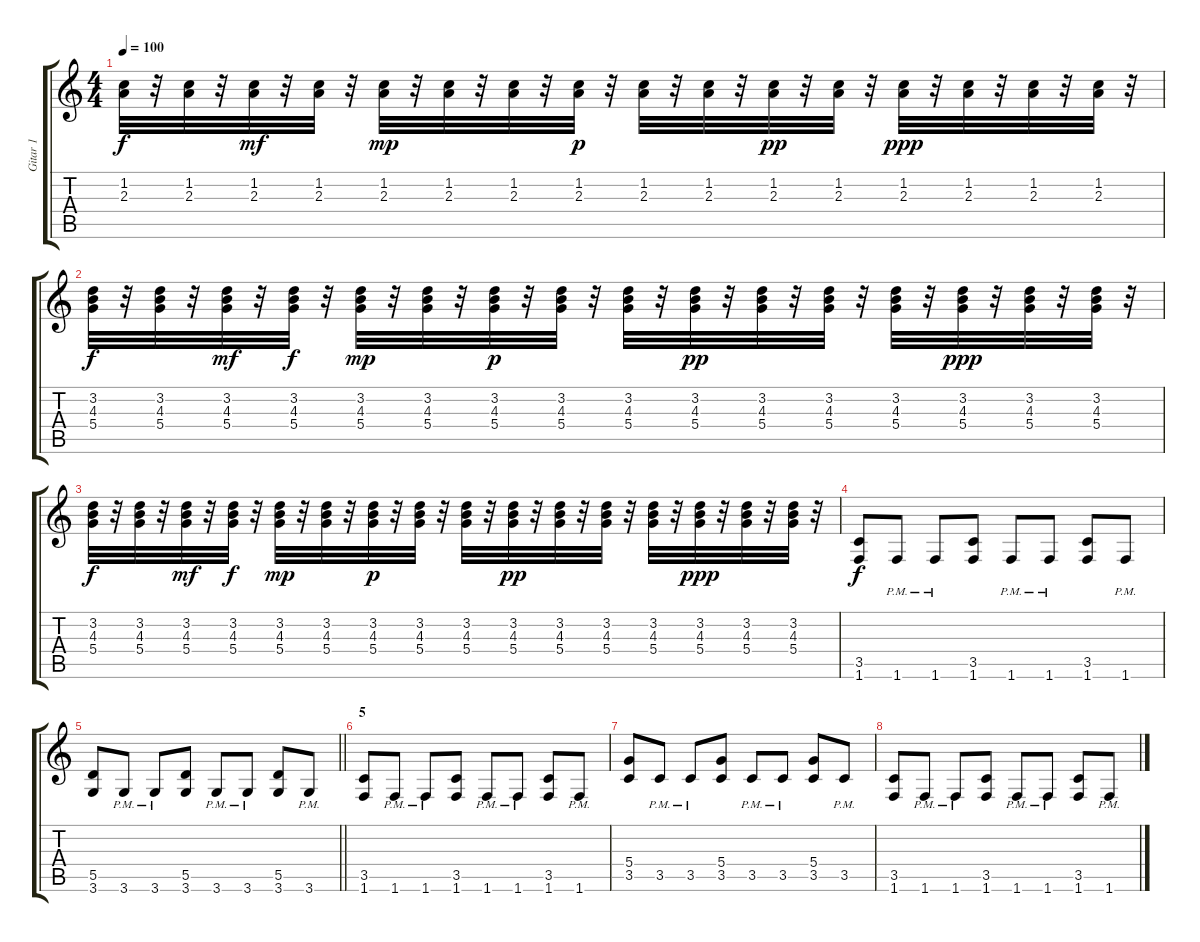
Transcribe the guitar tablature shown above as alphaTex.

\track ("Gitar 1" "Gitar 1") {instrument overdrivenguitar}
\staff {score tabs}
\tuning (E4 B3 G3 D3 A2 E2) {hide}
\ts (4 4)
\tempo 100
\clef g2
\ks c
(1.2 2.3).32{dy f} r.32 (1.2 2.3).32 r.32 (1.2 2.3).32{dy mf} r.32 (1.2 2.3).32 r.32 (1.2 2.3).32{dy mp} r.32 (1.2 2.3).32 r.32 (1.2 2.3).32 r.32 (1.2 2.3).32{dy p} r.32 (1.2 2.3).32 r.32 (1.2 2.3).32 r.32 (1.2 2.3).32{dy pp} r.32 (1.2 2.3).32 r.32 (1.2 2.3).32{dy ppp} r.32 (1.2 2.3).32 r.32 (1.2 2.3).32 r.32 (1.2 2.3).32 r.32 |
(3.2 4.3 5.4).32{dy f} r.32 (3.2 4.3 5.4).32 r.32 (3.2 4.3 5.4).32{dy mf} r.32 (3.2 4.3 5.4).32{dy f} r.32 (3.2 4.3 5.4).32{dy mp} r.32 (3.2 4.3 5.4).32 r.32 (3.2 4.3 5.4).32{dy p} r.32 (3.2 4.3 5.4).32 r.32 (3.2 4.3 5.4).32 r.32 (3.2 4.3 5.4).32{dy pp} r.32 (3.2 4.3 5.4).32 r.32 (3.2 4.3 5.4).32 r.32 (3.2 4.3 5.4).32 r.32 (3.2 4.3 5.4).32{dy ppp} r.32 (3.2 4.3 5.4).32 r.32 (3.2 4.3 5.4).32 r.32 |
(3.2 4.3 5.4).32{dy f} r.32 (3.2 4.3 5.4).32 r.32 (3.2 4.3 5.4).32{dy mf} r.32 (3.2 4.3 5.4).32{dy f} r.32 (3.2 4.3 5.4).32{dy mp} r.32 (3.2 4.3 5.4).32 r.32 (3.2 4.3 5.4).32{dy p} r.32 (3.2 4.3 5.4).32 r.32 (3.2 4.3 5.4).32 r.32 (3.2 4.3 5.4).32{dy pp} r.32 (3.2 4.3 5.4).32 r.32 (3.2 4.3 5.4).32 r.32 (3.2 4.3 5.4).32 r.32 (3.2 4.3 5.4).32{dy ppp} r.32 (3.2 4.3 5.4).32 r.32 (3.2 4.3 5.4).32 r.32 |
(3.5 1.6).8{dy f} 1.6{pm}.8 1.6{pm}.8 (3.5 1.6).8 1.6{pm}.8 1.6{pm}.8 (3.5 1.6).8 1.6{pm}.8 |
\barLineRight lightlight
(5.5 3.6).8 3.6{pm}.8 3.6{pm}.8 (5.5 3.6).8 3.6{pm}.8 3.6{pm}.8 (5.5 3.6).8 3.6{pm}.8 |
\section ("" "5")
(3.5 1.6).8 1.6{pm}.8 1.6{pm}.8 (3.5 1.6).8 1.6{pm}.8 1.6{pm}.8 (3.5 1.6).8 1.6{pm}.8 |
(5.4 3.5).8 3.5{pm}.8 3.5{pm}.8 (5.4 3.5).8 3.5{pm}.8 3.5{pm}.8 (5.4 3.5).8 3.5{pm}.8 |
(3.5 1.6).8 1.6{pm}.8 1.6{pm}.8 (3.5 1.6).8 1.6{pm}.8 1.6{pm}.8 (3.5 1.6).8 1.6{pm}.8
